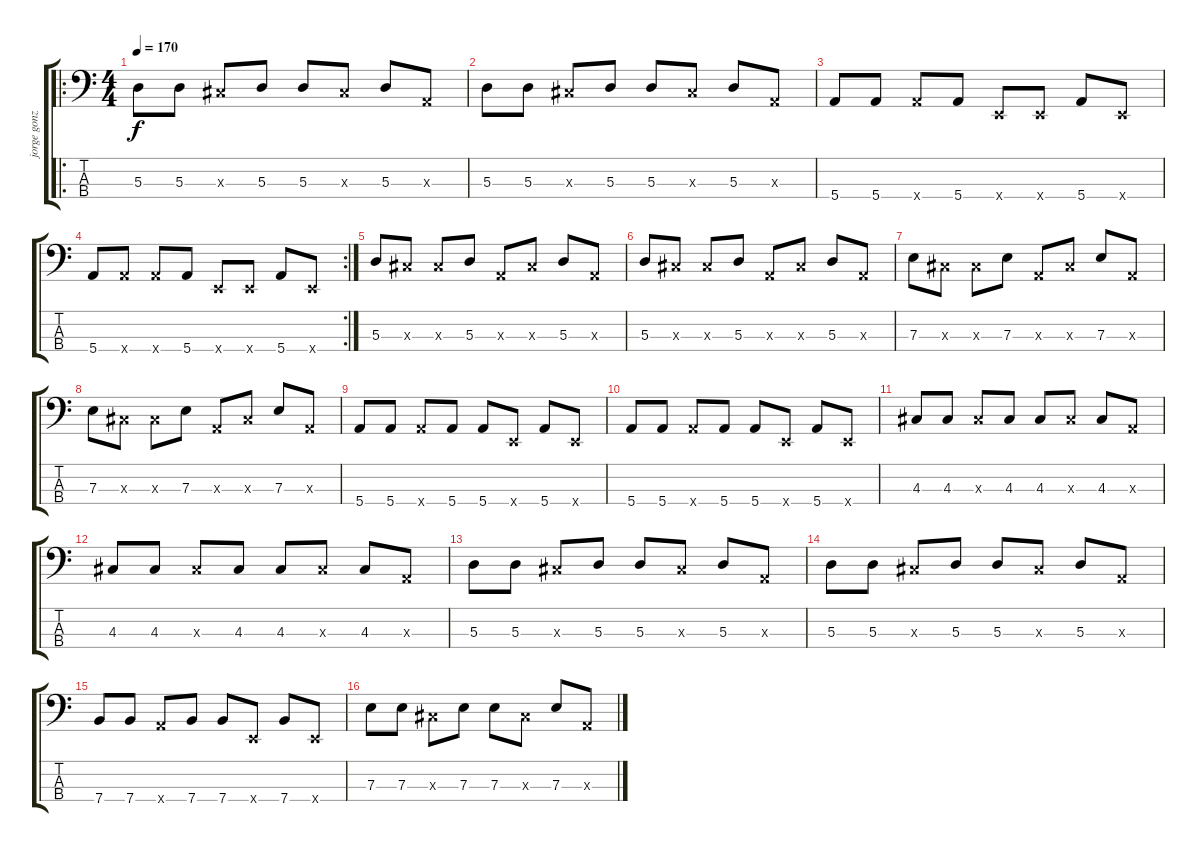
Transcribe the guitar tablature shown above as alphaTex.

\track ("jorge gonzalez" "jorge gonz") {instrument electricbasspick}
\staff {score tabs}
\tuning (G2 D2 A1 E1) {hide}
\ro
\ts (4 4)
\tempo 170
\clef f4
\ks c
5.3.8{dy f} 5.3.8 4.3{x}.8 5.3.8 5.3.8 4.3{x}.8 5.3.8 0.3{x}.8 |
5.3.8 5.3.8 4.3{x}.8 5.3.8 5.3.8 4.3{x}.8 5.3.8 0.3{x}.8 |
5.4.8 5.4.8 5.4{x}.8 5.4.8 0.4{x}.8 0.4{x}.8 5.4.8 0.4{x}.8 |
\rc 2
5.4.8 5.4{x}.8 5.4{x}.8 5.4.8 0.4{x}.8 0.4{x}.8 5.4.8 0.4{x}.8 |
5.3.8 4.3{x}.8 4.3{x}.8 5.3.8 0.3{x}.8 4.3{x}.8 5.3.8 0.3{x}.8 |
5.3.8 4.3{x}.8 4.3{x}.8 5.3.8 0.3{x}.8 4.3{x}.8 5.3.8 0.3{x}.8 |
7.3.8 4.3{x}.8 4.3{x}.8 7.3.8 0.3{x}.8 4.3{x}.8 7.3.8 0.3{x}.8 |
7.3.8 4.3{x}.8 4.3{x}.8 7.3.8 0.3{x}.8 4.3{x}.8 7.3.8 0.3{x}.8 |
5.4.8 5.4.8 5.4{x}.8 5.4.8 5.4.8 0.4{x}.8 5.4.8 0.4{x}.8 |
5.4.8 5.4.8 5.4{x}.8 5.4.8 5.4.8 0.4{x}.8 5.4.8 0.4{x}.8 |
4.3.8 4.3.8 4.3{x}.8 4.3.8 4.3.8 4.3{x}.8 4.3.8 0.3{x}.8 |
4.3.8 4.3.8 4.3{x}.8 4.3.8 4.3.8 4.3{x}.8 4.3.8 0.3{x}.8 |
5.3.8 5.3.8 4.3{x}.8 5.3.8 5.3.8 4.3{x}.8 5.3.8 0.3{x}.8 |
5.3.8 5.3.8 4.3{x}.8 5.3.8 5.3.8 4.3{x}.8 5.3.8 0.3{x}.8 |
7.4.8 7.4.8 5.4{x}.8 7.4.8 7.4.8 0.4{x}.8 7.4.8 0.4{x}.8 |
7.3.8 7.3.8 4.3{x}.8 7.3.8 7.3.8 4.3{x}.8 7.3.8 0.3{x}.8
